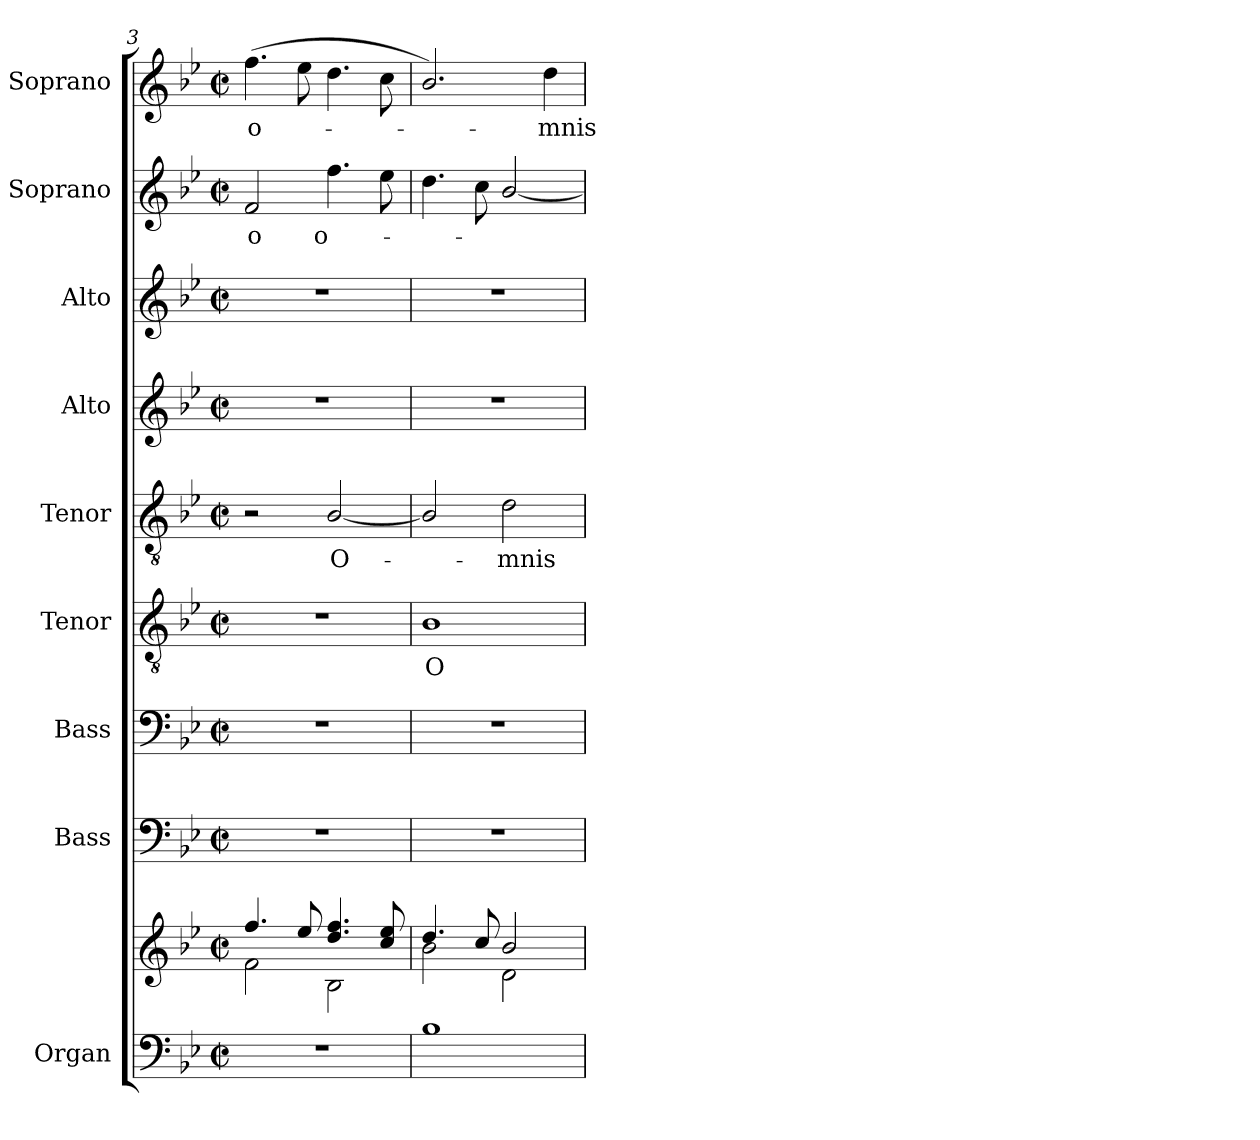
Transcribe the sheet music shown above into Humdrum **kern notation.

**kern	**kern	**kern	**kern	**kern	**text	**kern	**text	**kern	**kern	**kern	**text	**kern	**text
*part9	*part9	*part8	*part7	*part6	*part6	*part5	*part5	*part4	*part3	*part2	*part2	*part1	*part1
*staff10	*staff9	*staff8	*staff7	*staff6	*staff6	*staff5	*staff5	*staff4	*staff3	*staff2	*staff2	*staff1	*staff1
*I"Organ	*	*I"Bass	*I"Bass	*I"Tenor	*	*I"Tenor	*	*I"Alto	*I"Alto	*I"Soprano	*	*I"Soprano	*
*I'Organ.	*	*I'B.	*I'B.	*I'T.	*	*I'T.	*	*I'A.	*I'A.	*I'S.	*	*I'S.	*
*clefF4	*clefG2	*clefF4	*clefF4	*clefGv2	*	*clefGv2	*	*clefG2	*clefG2	*clefG2	*	*clefG2	*
*	*	*	*	*ITrd7c12	*	*ITrd7c12	*	*	*	*	*	*	*
*k[b-e-]	*k[b-e-]	*k[b-e-]	*k[b-e-]	*k[b-e-]	*	*k[b-e-]	*	*k[b-e-]	*k[b-e-]	*k[b-e-]	*	*k[b-e-]	*
*B-:	*B-:	*B-:	*B-:	*B-:	*	*B-:	*	*B-:	*B-:	*B-:	*	*B-:	*
*M2/2	*M2/2	*M2/2	*M2/2	*M2/2	*	*M2/2	*	*M2/2	*M2/2	*M2/2	*	*M2/2	*
*met(c|)	*met(c|)	*met(c|)	*met(c|)	*met(c|)	*	*met(c|)	*	*met(c|)	*met(c|)	*met(c|)	*	*met(c|)	*
=3	=3	=3	=3	=3	=3	=3	=3	=3	=3	=3	=3	=3	=3
*	*^	*	*	*	*	*	*	*	*	*	*	*	*
!	!	!	!	!	!	!	!	!	!	!	!	!LO:LY:b:color=#000000	!	!
!	!	!	!	!	!	!	!	!	!	!	!	!	!	!LO:LY:b:color=#000000
1r	4.ffi/	2fi\	1r	1r	1r	.	2r	.	1r	1r	2fi/	-o	(4.ffi\	o-
.	8ee-i/	.	.	.	.	.	.	.	.	.	.	.	8ee-i\	.
!	!	!	!	!	!	!	!	!LO:LY:b:color=#000000	!	!	!	!	!	!
!	!	!	!	!	!	!	!	!	!	!	!	!LO:LY:b:color=#000000	!	!
.	4.ddi/ 4.ffi	2B-i\	.	.	.	.	[2BB-i/	O-	.	.	4.ffi\	o-	4.ddi\	.
.	8cci/ 8ee-i	.	.	.	.	.	.	.	.	.	8ee-i\	.	8cci\	.
=4	=4	=4	=4	=4	=4	=4	=4	=4	=4	=4	=4	=4	=4	=4
!	!	!	!	!	!	!LO:LY:b:color=#000000	!	!	!	!	!	!	!	!
1B-i	4.ddi/	2b-i\	1r	1r	1BB-i	O-	2BB-i/]	.	1r	1r	4.ddi\	.	2.b-i/)	.
.	8cci/	.	.	.	.	.	.	.	.	.	8cci\	.	.	.
!	!	!	!	!	!	!	!	!LO:LY:b:color=#000000	!	!	!	!	!	!
.	2b-i/	2di\	.	.	.	.	2Di\	-mnis	.	.	[2b-i/	.	.	.
!	!	!	!	!	!	!	!	!	!	!	!	!	!	!LO:LY:b:color=#000000
.	.	.	.	.	.	.	.	.	.	.	.	.	4ddi\	-mnis
*	*v	*v	*	*	*	*	*	*	*	*	*	*	*	*
=	=	=	=	=	=	=	=	=	=	=	=	=	=
*-	*-	*-	*-	*-	*-	*-	*-	*-	*-	*-	*-	*-	*-
